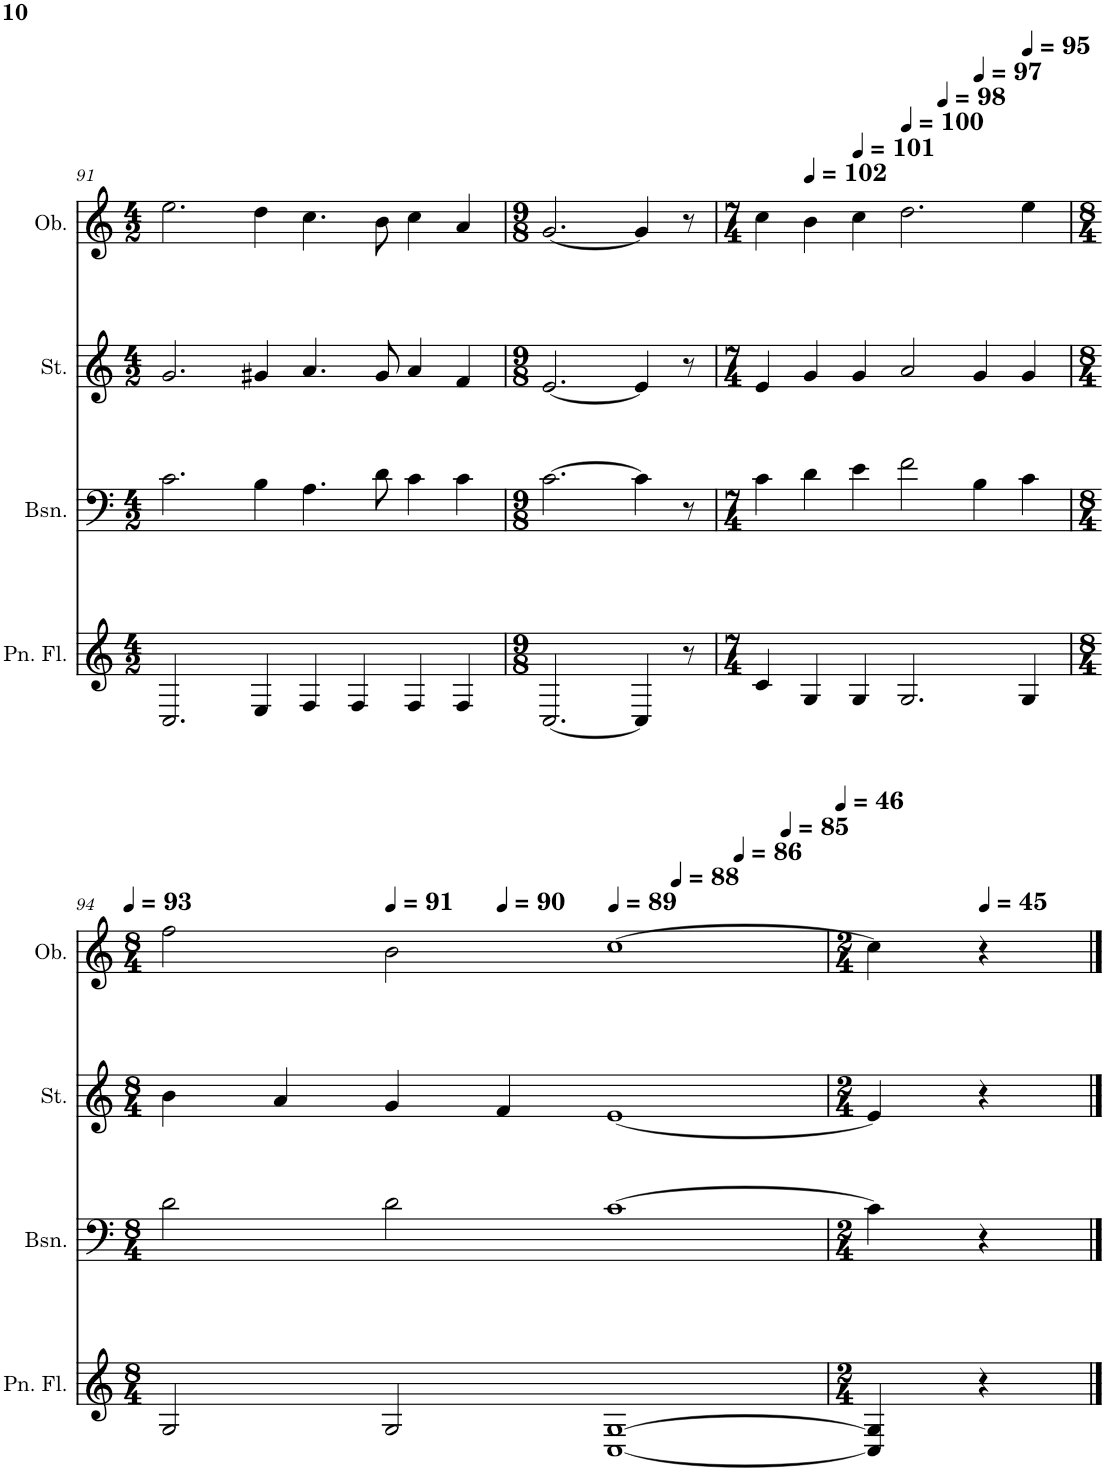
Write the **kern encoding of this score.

**kern	**kern	**kern	**kern
*part4	*part3	*part2	*part1
*staff4	*staff3	*staff2	*staff1
*I"Pan Flute	*I"Bassoon	*I"Strings	*I"Oboe
*I'Pn. Fl.	*I'Bsn.	*I'St.	*I'Ob.
!!LO:PB:g=z
*clefG2	*clefF4	*clefG2	*clefG2
*k[]	*k[]	*k[]	*k[]
*M4/2	*M4/2	*M4/2	*M4/2
=91	=91	=91	=91
2.C/	2.c\	2.g/	2.ee\
4E/	4B\	4g#X/	4dd\
4F/	4.A\	4.a/	4.cc\
4F/	.	.	.
.	8d\	8g#/	8b\
4F/	4c\	4a/	4cc\
4F/	4c\	4f/	4a/
=92	=92	=92	=92
*M9/8	*M9/8	*M9/8	*M9/8
[2.C/	[2.c\	[2.e/	[2.g/
4C/]	4c\]	4e/]	4g/]
8r	8r	8r	8r
=93	=93	=93	=93
*M7/4	*M7/4	*M7/4	*M7/4
*	*	*	*^
*	*	*	*	*^
4c/	4c\	4e/	4cc\	1ryy	1ryy
*	*	*	*MM102	*	*
4G/	4d\	4g/	4b\	.	.
*	*	*	*MM101	*	*
4G/	4e\	4g/	4cc\	.	.
*	*	*	*MM100	*	*
2.G/	2f\	2a/	2.dd\	.	.
*	*	*	*MM98	*	*
.	.	.	.	2.ryy	4ryy
*	*	*	*MM97	*	*
.	4B\	4g/	.	.	2ryy
*	*	*	*MM95	*	*
4G/	4c\	4g/	4ee\	.	.
*	*	*	*v	*v	*v
!!LO:LB:g=z
=94	=94	=94	=94
*M8/4	*M8/4	*M8/4	*M8/4
*	*	*	*MM93
*	*	*	*^
*	*	*	*	*^
*	*	*	*	*	*^
2G/	2d\	4b\	2ff\	2.ryy	1ryy	1.ryy
.	.	4a/	.	.	.	.
*	*	*	*MM91	*	*	*
2G/	2d\	4g/	2b\	.	.	.
*	*	*	*MM90	*	*	*
.	.	4f/	.	1ryy	.	.
*	*	*	*MM89	*	*	*
[1C [1G	[1c	[1e	[1cc	.	4ryy	.
*	*	*	*MM88	*	*	*
.	.	.	.	.	2.ryy	.
*	*	*	*MM86	*	*	*
.	.	.	.	.	.	2ryy
*	*	*	*MM85	*	*	*
.	.	.	.	4ryy	.	.
*	*	*	*v	*v	*v	*v
=95	=95	=95	=95
*M2/4	*M2/4	*M2/4	*M2/4
*	*	*	*MM46
4C/] 4G/]	4c\]	4e/]	4cc\]
*	*	*	*MM45
4r	4r	4r	4r
==	==	==	==
*-	*-	*-	*-
